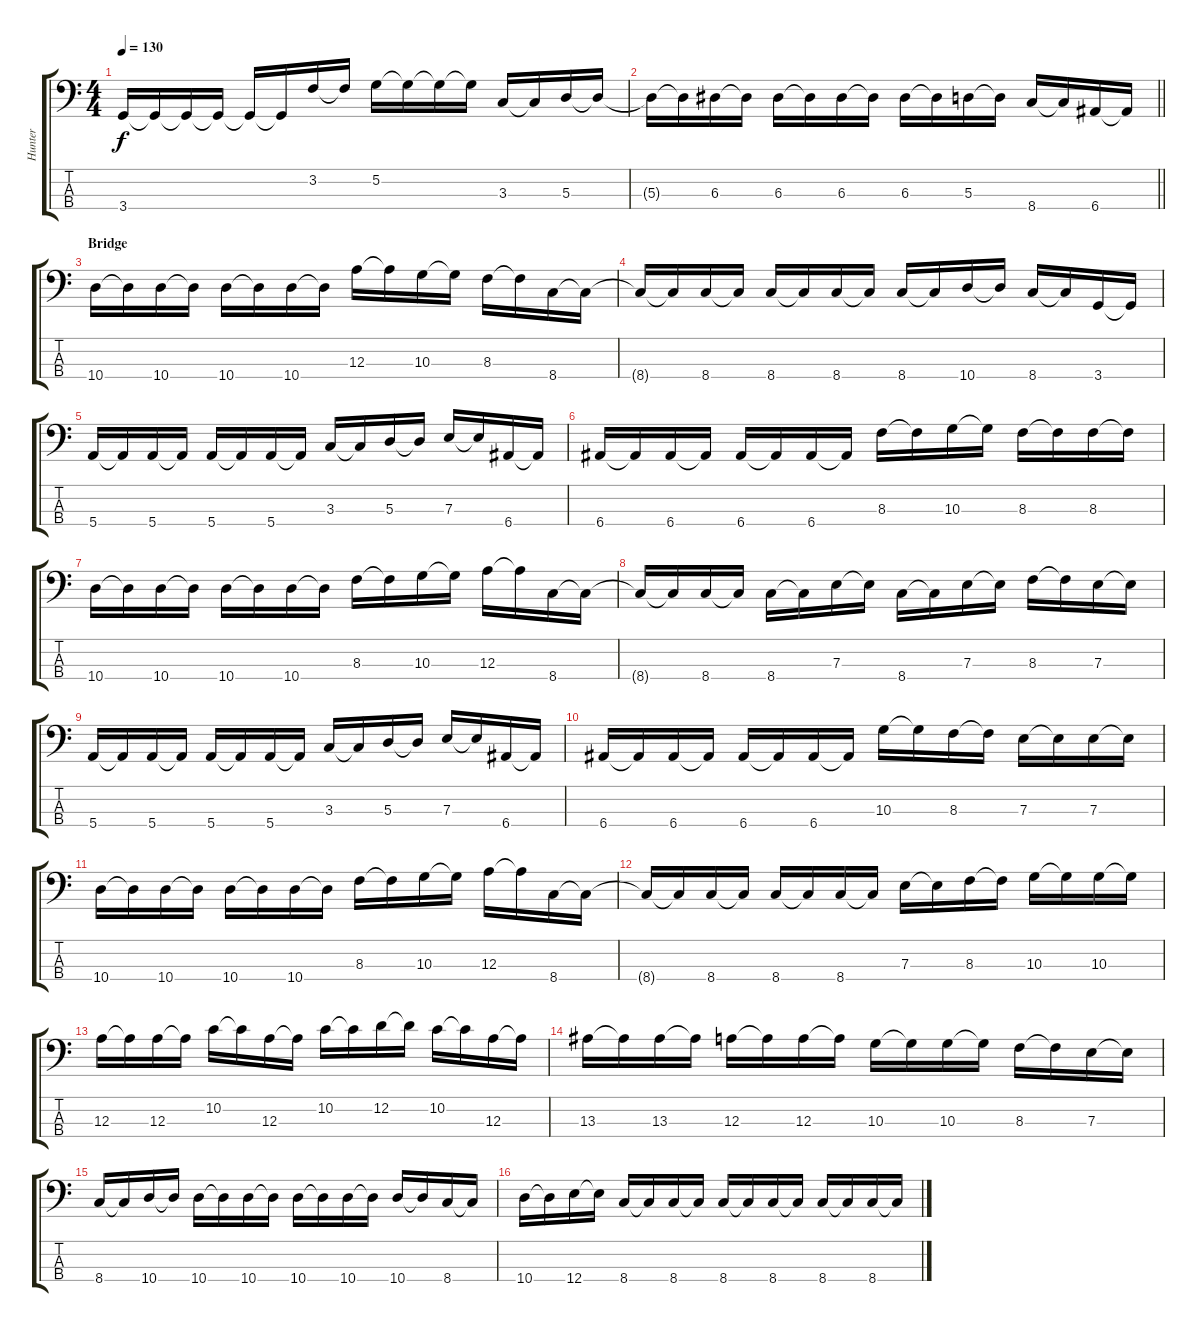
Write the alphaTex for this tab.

\track ("Hunter" "Hunter") {instrument electricbasspick}
\staff {score tabs}
\tuning (G2 D2 A1 E1) {hide}
\ts (4 4)
\tempo 130
\clef f4
\ks c
3.4.16{dy f} 3.4{t}.16 3.4{t}.16 3.4{t}.16 3.4{t}.16 3.4{t}.16 3.2.16 3.2{t}.16 5.2.16 5.2{t}.16 5.2{t}.16 5.2{t}.16 3.3.16 3.3{t}.16 5.3.16 5.3{t}.16 |
\barLineRight lightlight
5.3{t}.16 5.3{t}.16 6.3.16 6.3{t}.16 6.3.16 6.3{t}.16 6.3.16 6.3{t}.16 6.3.16 6.3{t}.16 5.3.16 5.3{t}.16 8.4.16 8.4{t}.16 6.4.16 6.4{t}.16 |
\section ("" "Bridge")
10.4.16 10.4{t}.16 10.4.16 10.4{t}.16 10.4.16 10.4{t}.16 10.4.16 10.4{t}.16 12.3.16 12.3{t}.16 10.3.16 10.3{t}.16 8.3.16 8.3{t}.16 8.4.16 8.4{t}.16 |
8.4{t}.16 8.4{t}.16 8.4.16 8.4{t}.16 8.4.16 8.4{t}.16 8.4.16 8.4{t}.16 8.4.16 8.4{t}.16 10.4.16 10.4{t}.16 8.4.16 8.4{t}.16 3.4.16 3.4{t}.16 |
5.4.16 5.4{t}.16 5.4.16 5.4{t}.16 5.4.16 5.4{t}.16 5.4.16 5.4{t}.16 3.3.16 3.3{t}.16 5.3.16 5.3{t}.16 7.3.16 7.3{t}.16 6.4.16 6.4{t}.16 |
6.4.16 6.4{t}.16 6.4.16 6.4{t}.16 6.4.16 6.4{t}.16 6.4.16 6.4{t}.16 8.3.16 8.3{t}.16 10.3.16 10.3{t}.16 8.3.16 8.3{t}.16 8.3.16 8.3{t}.16 |
10.4.16 10.4{t}.16 10.4.16 10.4{t}.16 10.4.16 10.4{t}.16 10.4.16 10.4{t}.16 8.3.16 8.3{t}.16 10.3.16 10.3{t}.16 12.3.16 12.3{t}.16 8.4.16 8.4{t}.16 |
8.4{t}.16 8.4{t}.16 8.4.16 8.4{t}.16 8.4.16 8.4{t}.16 7.3.16 7.3{t}.16 8.4.16 8.4{t}.16 7.3.16 7.3{t}.16 8.3.16 8.3{t}.16 7.3.16 7.3{t}.16 |
5.4.16 5.4{t}.16 5.4.16 5.4{t}.16 5.4.16 5.4{t}.16 5.4.16 5.4{t}.16 3.3.16 3.3{t}.16 5.3.16 5.3{t}.16 7.3.16 7.3{t}.16 6.4.16 6.4{t}.16 |
6.4.16 6.4{t}.16 6.4.16 6.4{t}.16 6.4.16 6.4{t}.16 6.4.16 6.4{t}.16 10.3.16 10.3{t}.16 8.3.16 8.3{t}.16 7.3.16 7.3{t}.16 7.3.16 7.3{t}.16 |
10.4.16 10.4{t}.16 10.4.16 10.4{t}.16 10.4.16 10.4{t}.16 10.4.16 10.4{t}.16 8.3.16 8.3{t}.16 10.3.16 10.3{t}.16 12.3.16 12.3{t}.16 8.4.16 8.4{t}.16 |
8.4{t}.16 8.4{t}.16 8.4.16 8.4{t}.16 8.4.16 8.4{t}.16 8.4.16 8.4{t}.16 7.3.16 7.3{t}.16 8.3.16 8.3{t}.16 10.3.16 10.3{t}.16 10.3.16 10.3{t}.16 |
12.3.16 12.3{t}.16 12.3.16 12.3{t}.16 10.2.16 10.2{t}.16 12.3.16 12.3{t}.16 10.2.16 10.2{t}.16 12.2.16 12.2{t}.16 10.2.16 10.2{t}.16 12.3.16 12.3{t}.16 |
13.3.16 13.3{t}.16 13.3.16 13.3{t}.16 12.3.16 12.3{t}.16 12.3.16 12.3{t}.16 10.3.16 10.3{t}.16 10.3.16 10.3{t}.16 8.3.16 8.3{t}.16 7.3.16 7.3{t}.16 |
8.4.16 8.4{t}.16 10.4.16 10.4{t}.16 10.4.16 10.4{t}.16 10.4.16 10.4{t}.16 10.4.16 10.4{t}.16 10.4.16 10.4{t}.16 10.4.16 10.4{t}.16 8.4.16 8.4{t}.16 |
10.4.16 10.4{t}.16 12.4.16 12.4{t}.16 8.4.16 8.4{t}.16 8.4.16 8.4{t}.16 8.4.16 8.4{t}.16 8.4.16 8.4{t}.16 8.4.16 8.4{t}.16 8.4.16 8.4{t}.16
